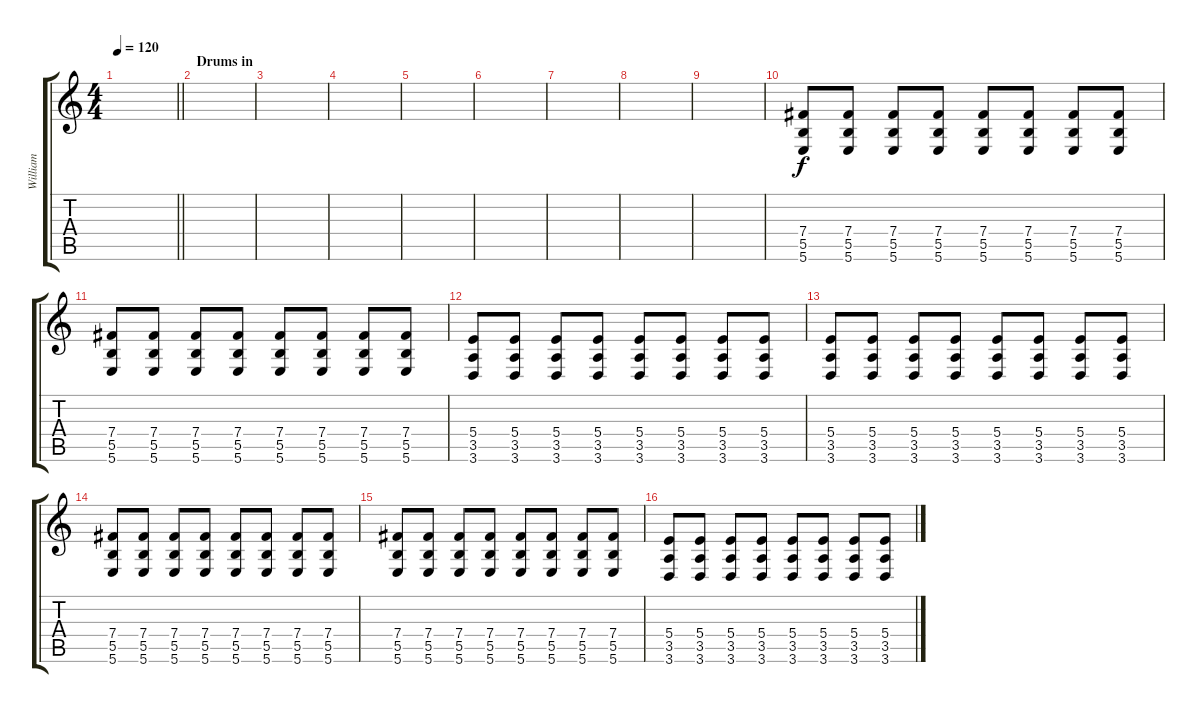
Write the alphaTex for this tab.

\track ("William" "William") {instrument overdrivenguitar}
\staff {score tabs}
\tuning (Db4 Ab3 E3 B2 Gb2 B1) {hide}
\ts (4 4)
\tempo 120
\clef g2
\barLineRight lightlight
\ks c
|
\section ("" "Drums in")
|
|
|
|
|
|
|
|
(7.4 5.5 5.6).8 (7.4 5.5 5.6).8 (7.4 5.5 5.6).8 (7.4 5.5 5.6).8 (7.4 5.5 5.6).8 (7.4 5.5 5.6).8 (7.4 5.5 5.6).8 (7.4 5.5 5.6).8 |
(7.4 5.5 5.6).8 (7.4 5.5 5.6).8 (7.4 5.5 5.6).8 (7.4 5.5 5.6).8 (7.4 5.5 5.6).8 (7.4 5.5 5.6).8 (7.4 5.5 5.6).8 (7.4 5.5 5.6).8 |
(5.4 3.5 3.6).8 (5.4 3.5 3.6).8 (5.4 3.5 3.6).8 (5.4 3.5 3.6).8 (5.4 3.5 3.6).8 (5.4 3.5 3.6).8 (5.4 3.5 3.6).8 (5.4 3.5 3.6).8 |
(5.4 3.5 3.6).8 (5.4 3.5 3.6).8 (5.4 3.5 3.6).8 (5.4 3.5 3.6).8 (5.4 3.5 3.6).8 (5.4 3.5 3.6).8 (5.4 3.5 3.6).8 (5.4 3.5 3.6).8 |
(7.4 5.5 5.6).8 (7.4 5.5 5.6).8 (7.4 5.5 5.6).8 (7.4 5.5 5.6).8 (7.4 5.5 5.6).8 (7.4 5.5 5.6).8 (7.4 5.5 5.6).8 (7.4 5.5 5.6).8 |
(7.4 5.5 5.6).8 (7.4 5.5 5.6).8 (7.4 5.5 5.6).8 (7.4 5.5 5.6).8 (7.4 5.5 5.6).8 (7.4 5.5 5.6).8 (7.4 5.5 5.6).8 (7.4 5.5 5.6).8 |
(5.4 3.5 3.6).8 (5.4 3.5 3.6).8 (5.4 3.5 3.6).8 (5.4 3.5 3.6).8 (5.4 3.5 3.6).8 (5.4 3.5 3.6).8 (5.4 3.5 3.6).8 (5.4 3.5 3.6).8
